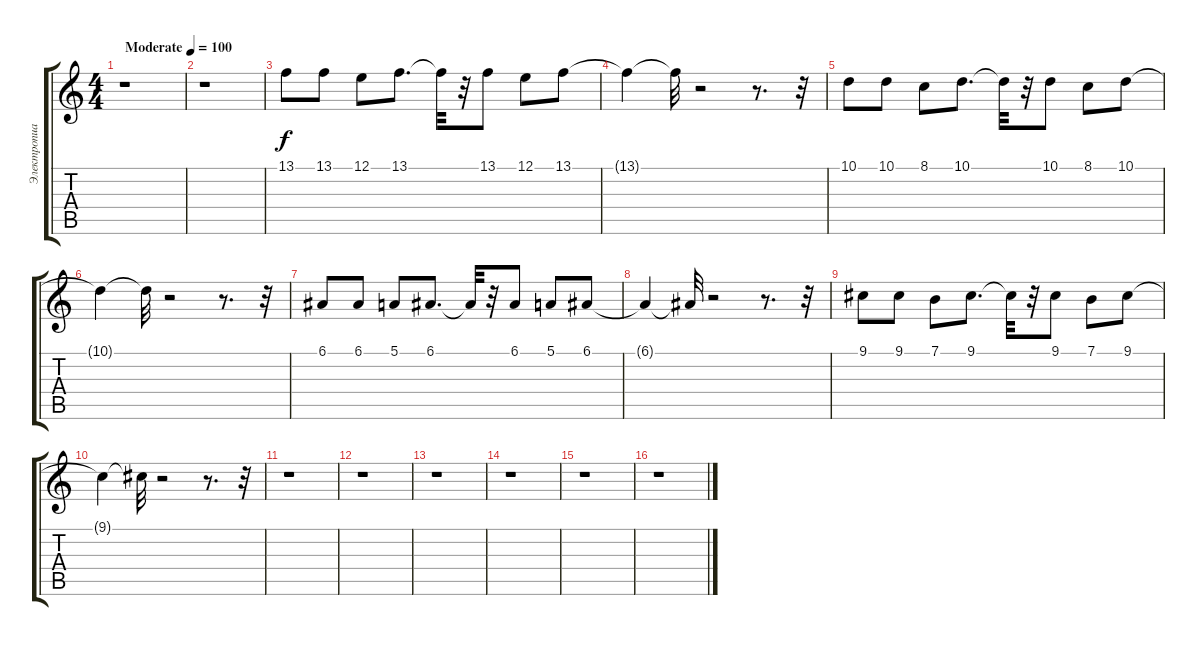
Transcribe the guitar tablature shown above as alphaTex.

\track ("Электропиано" "Электропиа") {instrument vibraphone}
\staff {score tabs}
\tuning (E4 B3 G3 D3 A2 E2) {hide}
\ts (4 4)
\tempo (100 "Moderate")
\clef g2
\ks c
r.1{dy f instrument vibraphone} |
r.1 |
13.1.8 13.1.8 12.1.8 13.1.8{d} 13.1{t}.32 r.32 13.1.8 12.1.8 13.1.8 |
13.1{t}.4 13.1{t}.32 r.2 r.8{d} r.32 |
10.1.8 10.1.8 8.1.8 10.1.8{d} 10.1{t}.32 r.32 10.1.8 8.1.8 10.1.8 |
10.1{t}.4 10.1{t}.32 r.2 r.8{d} r.32 |
6.1.8 6.1.8 5.1.8 6.1.8{d} 6.1{t}.32 r.32 6.1.8 5.1.8 6.1.8 |
6.1{t}.4 6.1{t}.32 r.2 r.8{d} r.32 |
9.1.8 9.1.8 7.1.8 9.1.8{d} 9.1{t}.32 r.32 9.1.8 7.1.8 9.1.8 |
9.1{t}.4 9.1{t}.32 r.2 r.8{d} r.32 |
r.1 |
r.1 |
r.1 |
r.1 |
r.1 |
r.1
